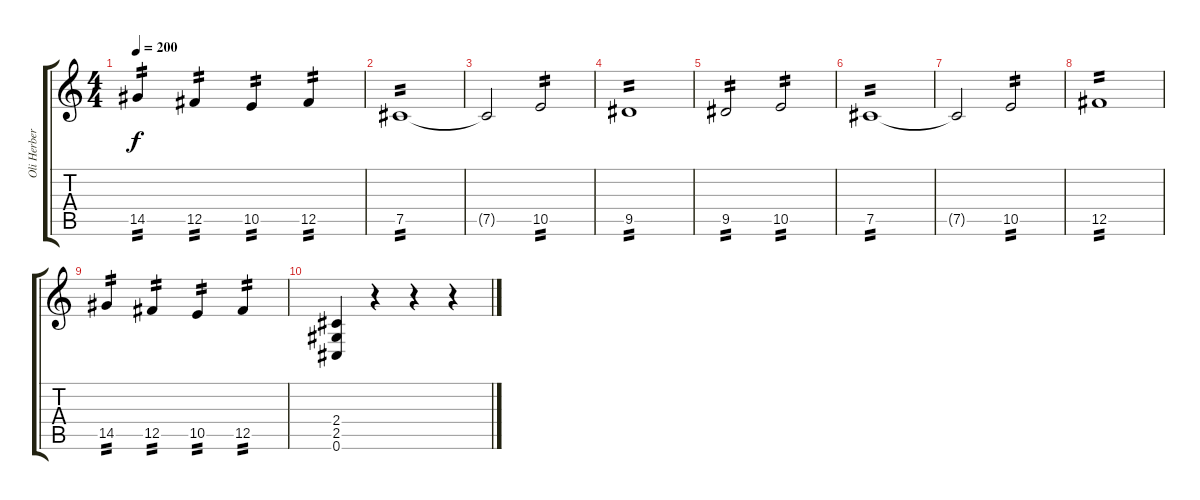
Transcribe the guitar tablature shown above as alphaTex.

\track ("Oli Herbert" "Oli Herber") {instrument overdrivenguitar}
\staff {score tabs}
\tuning (Db4 Ab3 E3 B2 Gb2 Db2) {hide}
\ts (4 4)
\tempo 200
\clef g2
\ks c
14.5.4{tp 2 dy f} 12.5.4{tp 2} 10.5.4{tp 2} 12.5.4{tp 2} |
7.5.1{tp 2} |
7.5{t}.2 10.5.2{tp 2} |
9.5.1{tp 2} |
9.5.2{tp 2} 10.5.2{tp 2} |
7.5.1{tp 2} |
7.5{t}.2 10.5.2{tp 2} |
12.5.1{tp 2} |
14.5.4{tp 2} 12.5.4{tp 2} 10.5.4{tp 2} 12.5.4{tp 2} |
(2.4 2.5 0.6).4 r.4 r.4 r.4
